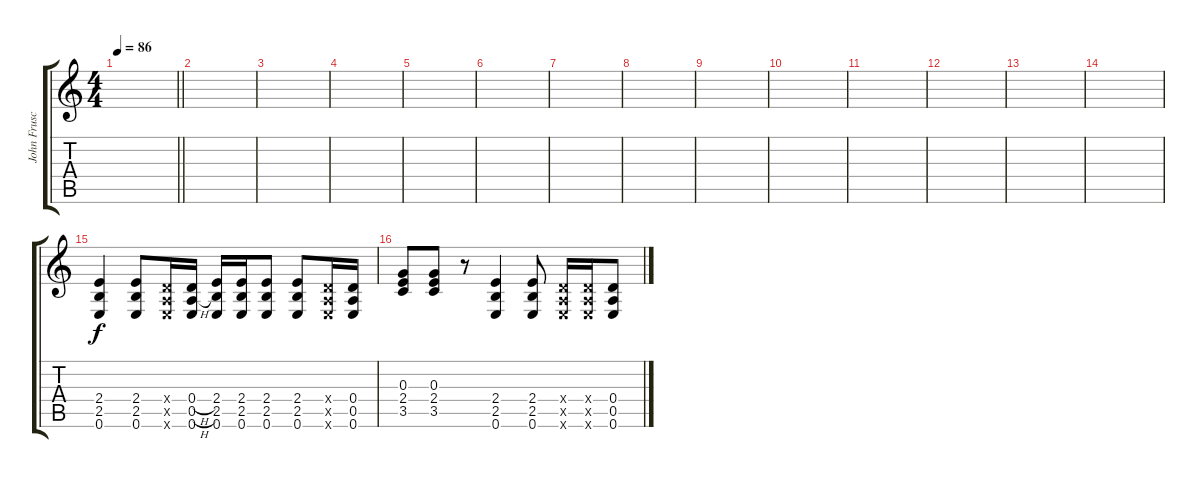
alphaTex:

\track ("John Frusciante 2" "John Frusc") {instrument overdrivenguitar}
\staff {score tabs}
\tuning (E4 B3 G3 D3 A2 E2) {hide}
\ts (4 4)
\tempo 86
\clef g2
\barLineRight lightlight
\ks c
|
|
|
|
|
|
|
|
|
|
|
|
|
|
(2.4 2.5 0.6).4 (2.4 2.5 0.6).8 (0.4{x} 0.5{x} 0.6{x}).16 (0.4{h} 0.5{h} 0.6).16 (2.4 2.5 0.6).16 (2.4 2.5 0.6).16 (2.4 2.5 0.6).8 (2.4 2.5 0.6).8 (0.4{x} 0.5{x} 0.6{x}).16 (0.4 0.5 0.6).16 |
(0.3 2.4 3.5).8 (0.3 2.4 3.5).8 r.8 (2.4 2.5 0.6).4 (2.4 2.5 0.6).8 (0.4{x} 0.5{x} 0.6{x}).16 (0.4{x} 0.5{x} 0.6{x}).16 (0.4 0.5 0.6).8
